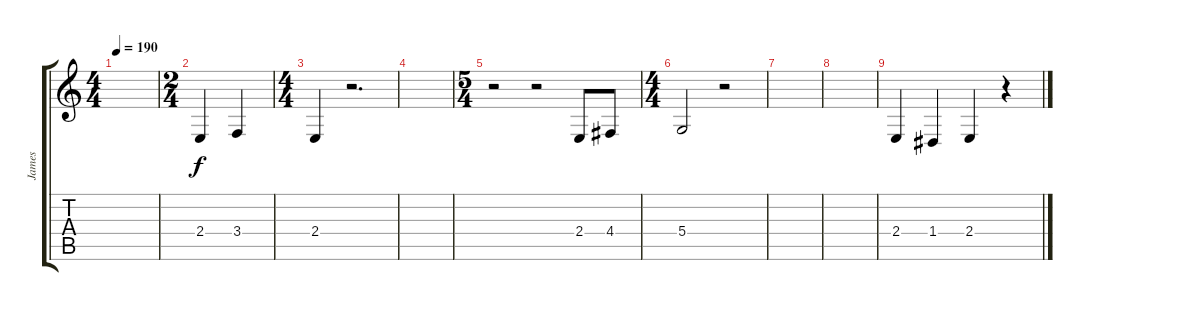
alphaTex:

\track ("James" "James") {instrument lead1square}
\staff {score tabs}
\tuning (E4 B3 G3 D3 A2 E2) {hide}
\ts (4 4)
\tempo 190
\clef g2
\ks c
|
\ts (2 4)
2.4.4 3.4.4 |
\ts (4 4)
2.4.4 r.2{d} |
|
\ts (5 4)
r.2 r.2 2.4.8 4.4.8 |
\ts (4 4)
5.4.2 r.2 |
|
|
2.4.4 1.4.4 2.4.4 r.4
